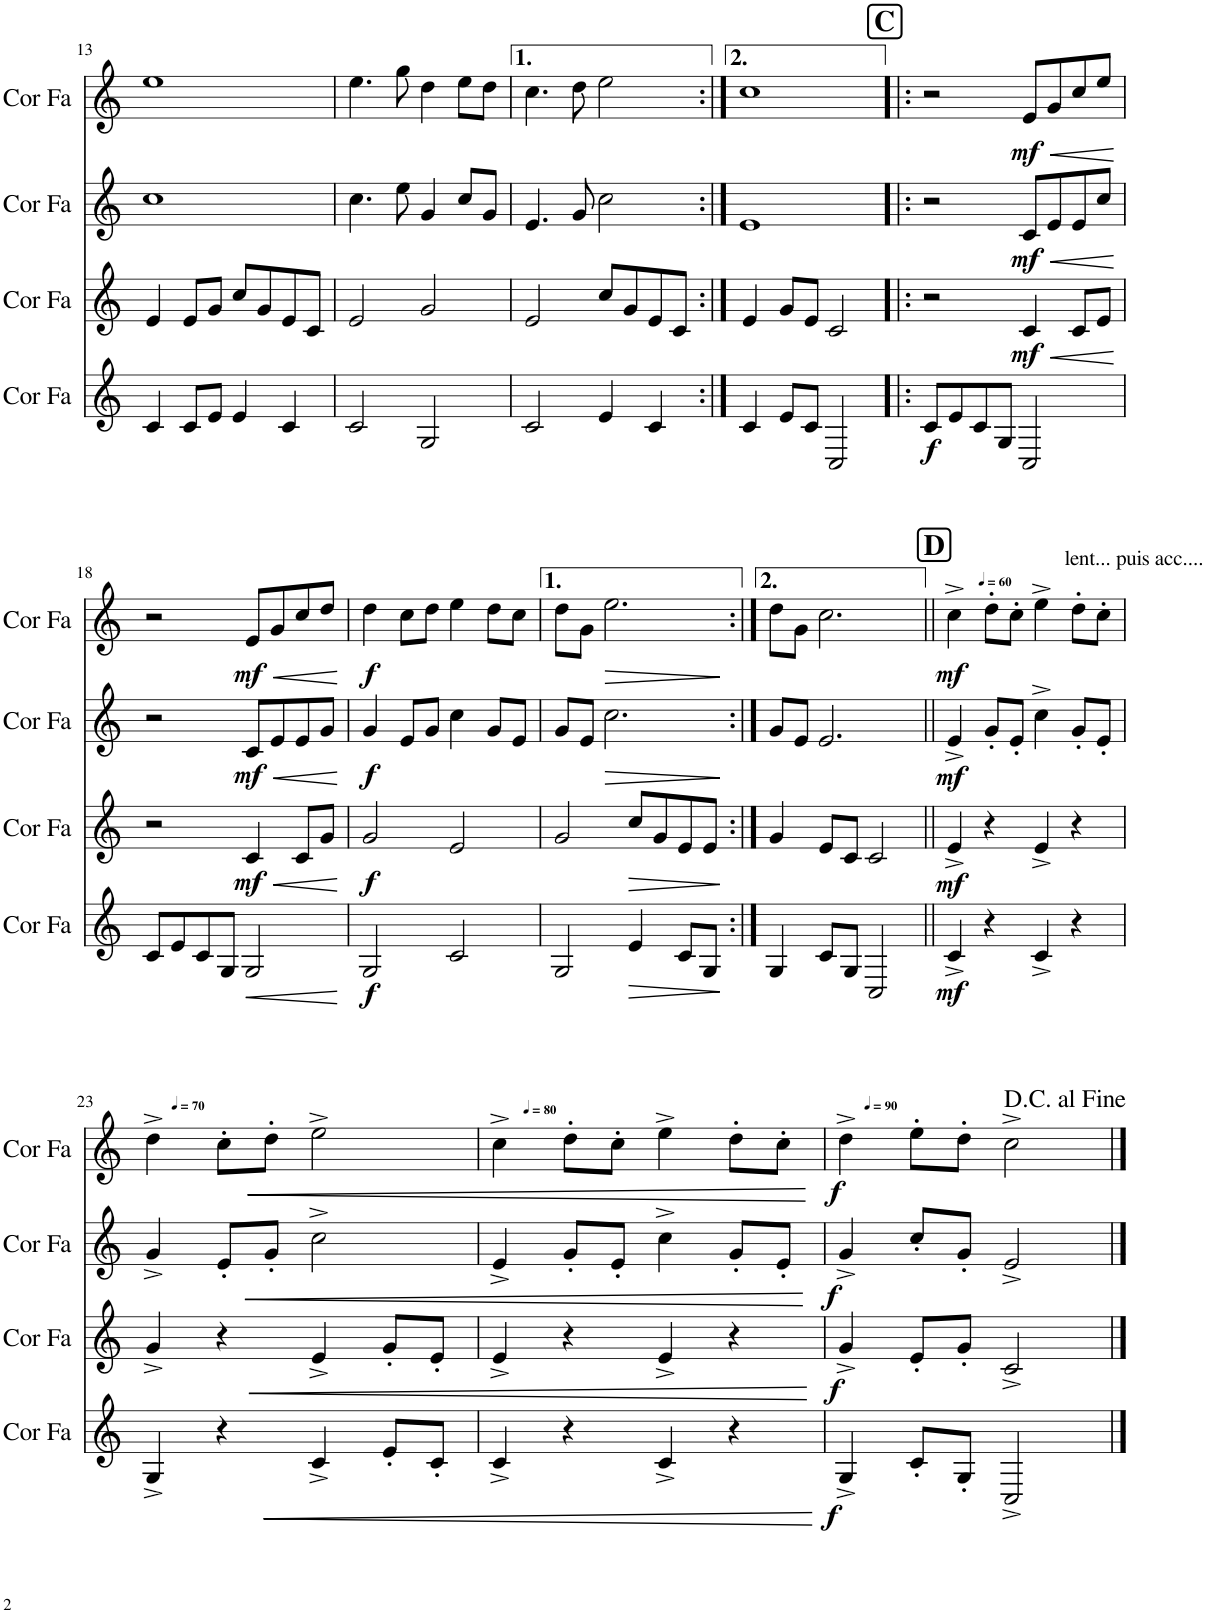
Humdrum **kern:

**kern	**dynam	**kern	**dynam	**kern	**dynam	**kern	**dynam
*part4	*part4	*part3	*part3	*part2	*part2	*part1	*part1
*staff4	*staff4	*staff3	*staff3	*staff2	*staff2	*staff1	*staff1
*I"Cor en Fa	*	*I"Cor en Fa	*	*I"Cor en Fa	*	*I"Cor en Fa	*
*I'Cor Fa	*	*I'Cor Fa	*	*I'Cor Fa	*	*I'Cor Fa	*
!!LO:PB:g=z
*clefG2	*	*clefG2	*	*clefG2	*	*clefG2	*
*Trd4c7	*	*Trd4c7	*	*Trd4c7	*	*Trd4c7	*
*k[]	*	*k[]	*	*k[]	*	*k[]	*
*M4/4	*	*M4/4	*	*M4/4	*	*M4/4	*
=13	=13	=13	=13	=13	=13	=13	=13
4c/	.	4e/	.	1cc	.	1ee	.
8c/L	.	8e/L	.	.	.	.	.
8e/J	.	8g/J	.	.	.	.	.
4e/	.	8cc/L	.	.	.	.	.
.	.	8g/	.	.	.	.	.
4c/	.	8e/	.	.	.	.	.
.	.	8c/J	.	.	.	.	.
=14	=14	=14	=14	=14	=14	=14	=14
2c/	.	2e/	.	4.cc\	.	4.ee\	.
.	.	.	.	8ee\	.	8gg\	.
2G/	.	2g/	.	4g/	.	4dd\	.
.	.	.	.	8cc/L	.	8ee\L	.
.	.	.	.	8g/J	.	8dd\J	.
=15	=15	=15	=15	=15	=15	=15	=15
2c/	.	2e/	.	4.e/	.	4.cc\	.
.	.	.	.	8g/	.	8dd\	.
4e/	.	8cc/L	.	2cc\	.	2ee\	.
.	.	8g/	.	.	.	.	.
4c/	.	8e/	.	.	.	.	.
.	.	8c/J	.	.	.	.	.
=16:|!	=16:|!	=16:|!	=16:|!	=16:|!	=16:|!	=16:|!	=16:|!
4c/	.	4e/	.	1e	.	1cc	.
8e/L	.	8g/L	.	.	.	.	.
8c/J	.	8e/J	.	.	.	.	.
2C/	.	2c/	.	.	.	.	.
!!LO:REH:place=s1:a:B:cj:fs=14:t=C
=17!|:	=17!|:	=17!|:	=17!|:	=17!|:	=17!|:	=17!|:	=17!|:
!	!LO:DY:b	!	!	!	!	!	!
8c/L	f	2r	.	2r	.	2r	.
8e/	.	.	.	.	.	.	.
8c/	.	.	.	.	.	.	.
8G/J	.	.	.	.	.	.	.
!	!	!	!LO:HP:b	!	!LO:HP:b	!	!LO:HP:b
!	!	!	!LO:DY:n=1:b	!	!LO:DY:n=1:b	!	!LO:DY:n=1:b
2C/	.	4c/	< mf	8c/L	< mf	8e/L	< mf
.	.	.	.	8e/	.	8g/	.
.	.	8c/L	.	8e/	.	8cc/	.
.	.	8e/J	.	8cc/J	.	8ee/J	.
.	.	.	[	.	[	.	[
!!LO:LB:g=z
=18	=18	=18	=18	=18	=18	=18	=18
8c/L	.	2r	.	2r	.	2r	.
8e/	.	.	.	.	.	.	.
8c/	.	.	.	.	.	.	.
8G/J	.	.	.	.	.	.	.
!	!LO:HP:b	!	!LO:HP:b	!	!LO:HP:b	!	!LO:HP:b
!	!	!	!LO:DY:n=1:b	!	!LO:DY:n=1:b	!	!LO:DY:n=1:b
2G/	<	4c/	< mf	8c/L	< mf	8e/L	< mf
.	.	.	.	8e/	.	8g/	.
.	.	8c/L	.	8e/	.	8cc/	.
.	.	8g/J	.	8g/J	.	8dd/J	.
.	[	.	[	.	[	.	[
=19	=19	=19	=19	=19	=19	=19	=19
!	!LO:DY:b	!	!LO:DY:b	!	!LO:DY:b	!	!LO:DY:b
2G/	f	2g/	f	4g/	f	4dd\	f
.	.	.	.	8e/L	.	8cc\L	.
.	.	.	.	8g/J	.	8dd\J	.
2c/	.	2e/	.	4cc\	.	4ee\	.
.	.	.	.	8g/L	.	8dd\L	.
.	.	.	.	8e/J	.	8cc\J	.
=20	=20	=20	=20	=20	=20	=20	=20
2G/	.	2g/	.	8g/L	.	8dd\L	.
.	.	.	.	8e/J	.	8g\J	.
!	!	!	!	!	!LO:HP:b	!	!LO:HP:b
.	.	.	.	2.cc\	>	2.ee\	>
!	!LO:HP:b	!	!LO:HP:b	!	!	!	!
4e/	>	8cc/L	>	.	.	.	.
.	.	8g/	.	.	.	.	.
8c/L	.	8e/	.	.	.	.	.
8G/J	.	8e/J	.	.	.	.	.
.	]	.	]	.	]	.	]
=21:|!	=21:|!	=21:|!	=21:|!	=21:|!	=21:|!	=21:|!	=21:|!
4G/	.	4g/	.	8g/L	.	8dd\L	.
.	.	.	.	8e/J	.	8g\J	.
8c/L	.	8e/L	.	2.e/	.	2.cc\	.
8G/J	.	8c/J	.	.	.	.	.
2C/	.	2c/	.	.	.	.	.
=22||	=22||	=22||	=22||	=22||	=22||	=22||	=22||
!!LO:REH:place=s1:a:B:cj:fs=14:t=D
*	*	*	*	*	*	*MM60	*
!	!	!	!	!	!	!LO:TX:a:t=lent... puis acc....	!
!	!LO:DY:b	!	!LO:DY:b	!	!LO:DY:b	!	!LO:DY:b
4c^/	mf	4e^/	mf	4e^/	mf	4cc^\	mf
4r	.	4r	.	8g'/L	.	8dd'\L	.
.	.	.	.	8e'/J	.	8cc'\J	.
4c^/	.	4e^/	.	4cc^\	.	4ee^\	.
4r	.	4r	.	8g'/L	.	8dd'\L	.
.	.	.	.	8e'/J	.	8cc'\J	.
!!LO:LB:g=z
=23	=23	=23	=23	=23	=23	=23	=23
*	*	*	*	*	*	*MM70	*
4G^/	.	4g^/	.	4g^/	.	4dd^\	.
4r	.	4r	.	8e'/L	.	8cc'\L	.
.	.	.	.	8g'/J	.	8dd'\J	.
4c^/	.	4e^/	.	2cc^\	.	2ee^\	.
8e'/L	.	8g'/L	.	.	.	.	.
8c'/J	.	8e'/J	.	.	.	.	.
=24	=24	=24	=24	=24	=24	=24	=24
*	*	*	*	*	*	*MM80	*
!	!LO:HP:b	!	!LO:HP:b	!	!LO:HP:b	!	!LO:HP:b
4c^/	<	4e^/	<	4e^/	<	4cc^\	<
4r	.	4r	.	8g'/L	.	8dd'\L	.
.	.	.	.	8e'/J	.	8cc'\J	.
4c^/	.	4e^/	.	4cc^\	.	4ee^\	.
4r	.	4r	.	8g'/L	.	8dd'\L	.
.	.	.	.	8e'/J	.	8cc'\J	.
.	[	.	[	.	[	.	[
=25	=25	=25	=25	=25	=25	=25	=25
*	*	*	*	*	*	*MM90	*
!	!LO:DY:b	!	!LO:DY:b	!	!LO:DY:b	!	!LO:DY:b
4G^/	f	4g^/	f	4g^/	f	4dd^\	f
8c'/L	.	8e'/L	.	8cc'/L	.	8ee'\L	.
8G'/J	.	8g'/J	.	8g'/J	.	8dd'\J	.
2C^/	.	2c^/	.	2e^/	.	2cc^\	.
==	==	==	==	==	==	==	==
*-	*-	*-	*-	*-	*-	*-	*-
